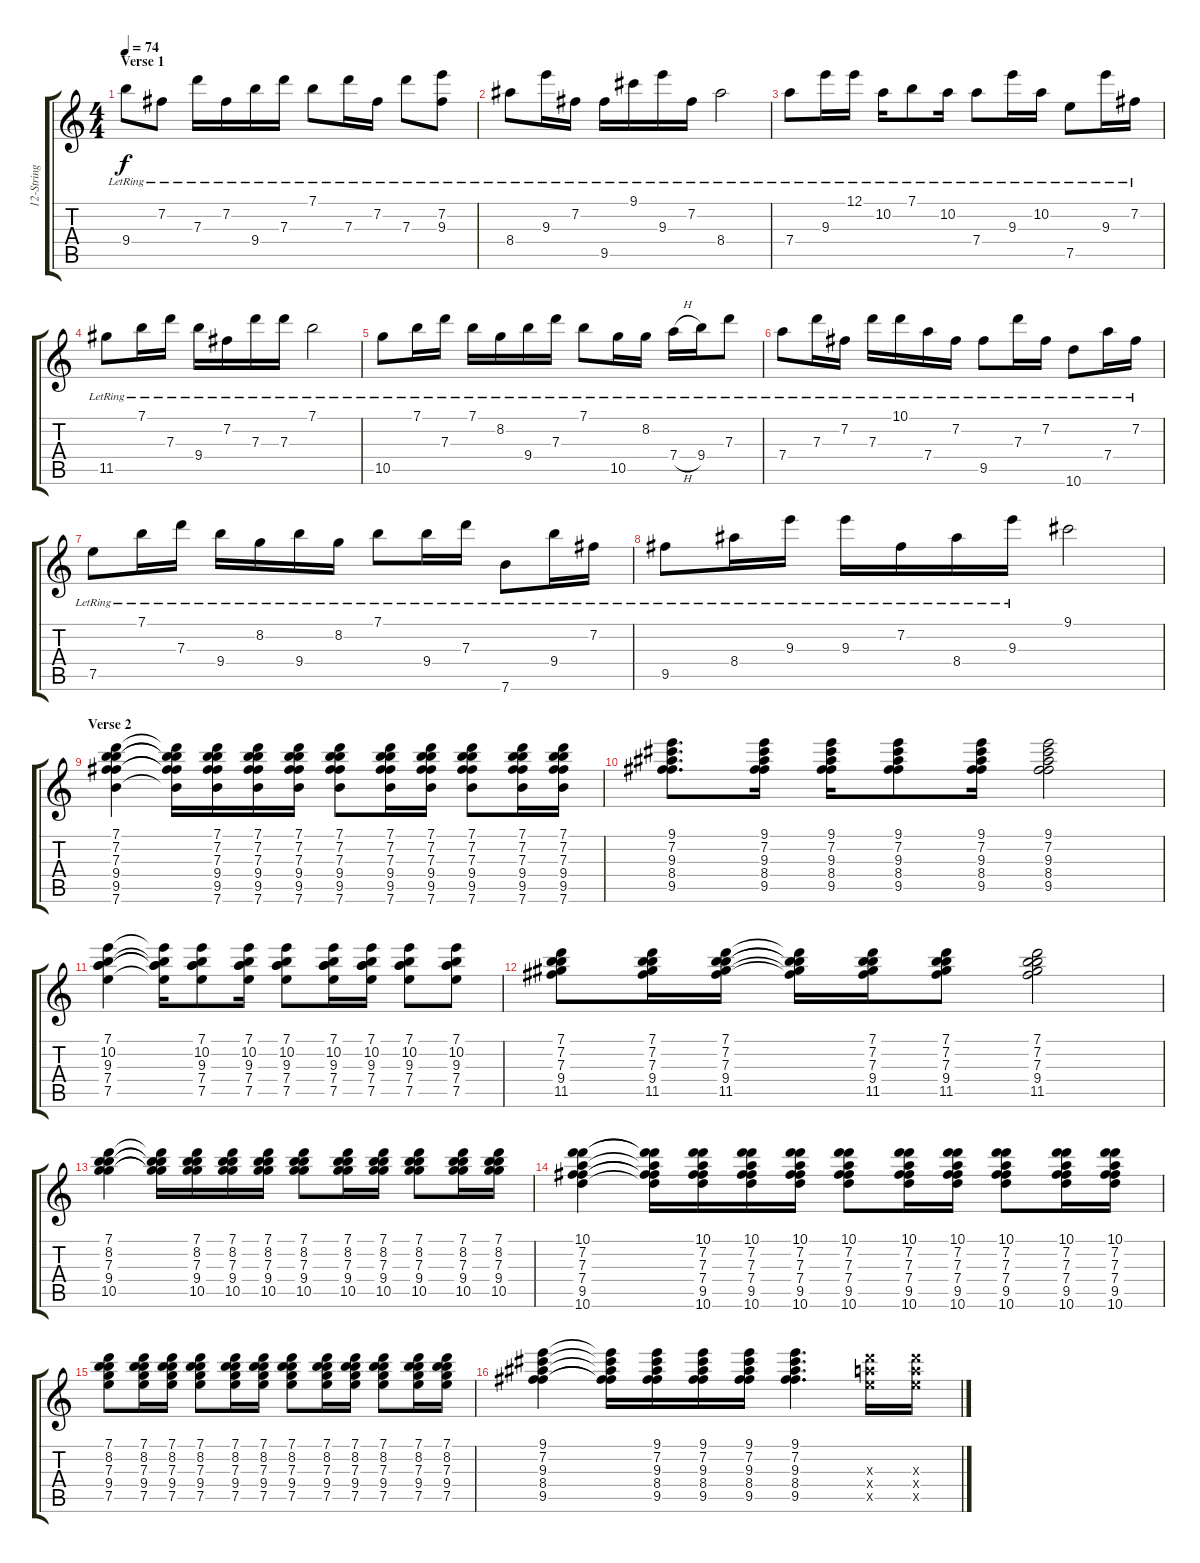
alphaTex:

\track ("12-String FX" "12-String ") {instrument electricguitarclean}
\staff {score tabs}
\tuning (E4 B3 G4 D4 A3 E3) {hide}
\ts (4 4)
\section ("" "Verse 1")
\tempo 74
\clef g2
\ks c
9.4{lr}.8{dy f} 7.2{lr}.8 7.3{lr}.16 7.2{lr}.16 9.4{lr}.16 7.3{lr}.16 7.1{lr}.8 7.3{lr}.16 7.2{lr}.16 7.3{lr}.8 (7.2{lr} 9.3{lr}).8 |
8.4{lr}.8 9.3{lr}.16 7.2{lr}.16 9.5{lr}.16 9.1{lr}.16 9.3{lr}.16 7.2{lr}.16 8.4{lr}.2 |
7.4{lr}.8 9.3{lr}.16 12.1{lr}.16 10.2{lr}.16 7.1{lr}.8 10.2{lr}.16 7.4{lr}.8 9.3{lr}.16 10.2{lr}.16 7.5{lr}.8 9.3{lr}.16 7.2{lr}.16 |
11.5{lr}.8 7.1{lr}.16 7.3{lr}.16 9.4{lr}.16 7.2{lr}.16 7.3{lr}.16 7.3{lr}.16 7.1{lr}.2 |
10.5{lr}.8 7.1{lr}.16 7.3{lr}.16 7.1{lr}.16 8.2{lr}.16 9.4{lr}.16 7.3{lr}.16 7.1{lr}.8 10.5{lr}.16 8.2{lr}.16 7.4{h lr}.16 9.4{lr}.16 7.3{lr}.8 |
7.4{lr}.8 7.3{lr}.16 7.2{lr}.16 7.3{lr}.16 10.1{lr}.16 7.4{lr}.16 7.2{lr}.16 9.5{lr}.8 7.3{lr}.16 7.2{lr}.16 10.6{lr}.8 7.4{lr}.16 7.2{lr}.16 |
7.5{lr}.8 7.1{lr}.16 7.3{lr}.16 9.4{lr}.16 8.2{lr}.16 9.4{lr}.16 8.2{lr}.16 7.1{lr}.8 9.4{lr}.16 7.3{lr}.16 7.6{lr}.8 9.4{lr}.16 7.2{lr}.16 |
9.5{lr}.8 8.4{lr}.16 9.3{lr}.16 9.3{lr}.16 7.2{lr}.16 8.4{lr}.16 9.3{lr}.16 9.1.2 |
\section ("" "Verse 2")
(7.1 7.2 7.3 9.4 9.5 7.6).4 (7.1{t} 7.2{t} 7.3{t} 9.4{t} 9.5{t} 7.6{t}).16 (7.1 7.2 7.3 9.4 9.5 7.6).16 (7.1 7.2 7.3 9.4 9.5 7.6).16 (7.1 7.2 7.3 9.4 9.5 7.6).16 (7.1 7.2 7.3 9.4 9.5 7.6).8 (7.1 7.2 7.3 9.4 9.5 7.6).16 (7.1 7.2 7.3 9.4 9.5 7.6).16 (7.1 7.2 7.3 9.4 9.5 7.6).8 (7.1 7.2 7.3 9.4 9.5 7.6).16 (7.1 7.2 7.3 9.4 9.5 7.6).16 |
(9.1 7.2 9.3 8.4 9.5).8{d} (9.1 7.2 9.3 8.4 9.5).16 (9.1 7.2 9.3 8.4 9.5).16 (9.1 7.2 9.3 8.4 9.5).8 (9.1 7.2 9.3 8.4 9.5).16 (9.1 7.2 9.3 8.4 9.5).2 |
(7.1 10.2 9.3 7.4 7.5).4 (7.1{t} 10.2{t} 9.3{t} 7.4{t} 7.5{t}).16 (7.1 10.2 9.3 7.4 7.5).8 (7.1 10.2 9.3 7.4 7.5).16 (7.1 10.2 9.3 7.4 7.5).8 (7.1 10.2 9.3 7.4 7.5).16 (7.1 10.2 9.3 7.4 7.5).16 (7.1 10.2 9.3 7.4 7.5).8 (7.1 10.2 9.3 7.4 7.5).8 |
(7.1 7.2 7.3 9.4 11.5).8 (7.1 7.2 7.3 9.4 11.5).16 (7.1 7.2 7.3 9.4 11.5).16 (7.1{t} 7.2{t} 7.3{t} 9.4{t} 11.5{t}).16 (7.1 7.2 7.3 9.4 11.5).16 (7.1 7.2 7.3 9.4 11.5).8 (7.1 7.2 7.3 9.4 11.5).2 |
(7.1 8.2 7.3 9.4 10.5).4 (7.1{t} 8.2{t} 7.3{t} 9.4{t} 10.5{t}).16 (7.1 8.2 7.3 9.4 10.5).16 (7.1 8.2 7.3 9.4 10.5).16 (7.1 8.2 7.3 9.4 10.5).16 (7.1 8.2 7.3 9.4 10.5).8 (7.1 8.2 7.3 9.4 10.5).16 (7.1 8.2 7.3 9.4 10.5).16 (7.1 8.2 7.3 9.4 10.5).8 (7.1 8.2 7.3 9.4 10.5).16 (7.1 8.2 7.3 9.4 10.5).16 |
(10.1 7.2 7.3 7.4 9.5 10.6).4 (10.1{t} 7.2{t} 7.3{t} 7.4{t} 9.5{t} 10.6{t}).16 (10.1 7.2 7.3 7.4 9.5 10.6).16 (10.1 7.2 7.3 7.4 9.5 10.6).16 (10.1 7.2 7.3 7.4 9.5 10.6).16 (10.1 7.2 7.3 7.4 9.5 10.6).8 (10.1 7.2 7.3 7.4 9.5 10.6).16 (10.1 7.2 7.3 7.4 9.5 10.6).16 (10.1 7.2 7.3 7.4 9.5 10.6).8 (10.1 7.2 7.3 7.4 9.5 10.6).16 (10.1 7.2 7.3 7.4 9.5 10.6).16 |
(7.1 8.2 7.3 9.4 7.5).8 (7.1 8.2 7.3 9.4 7.5).16 (7.1 8.2 7.3 9.4 7.5).16 (7.1 8.2 7.3 9.4 7.5).8 (7.1 8.2 7.3 9.4 7.5).16 (7.1 8.2 7.3 9.4 7.5).16 (7.1 8.2 7.3 9.4 7.5).8 (7.1 8.2 7.3 9.4 7.5).16 (7.1 8.2 7.3 9.4 7.5).16 (7.1 8.2 7.3 9.4 7.5).8 (7.1 8.2 7.3 9.4 7.5).16 (7.1 8.2 7.3 9.4 7.5).16 |
(9.1 7.2 9.3 8.4 9.5).4 (9.1{t} 7.2{t} 9.3{t} 8.4{t} 9.5{t}).16 (9.1 7.2 9.3 8.4 9.5).16 (9.1 7.2 9.3 8.4 9.5).16 (9.1 7.2 9.3 8.4 9.5).16 (9.1 7.2 9.3 8.4 9.5).4{d} (7.3{x} 7.4{x} 7.5{x}).16 (7.3{x} 7.4{x} 7.5{x}).16
